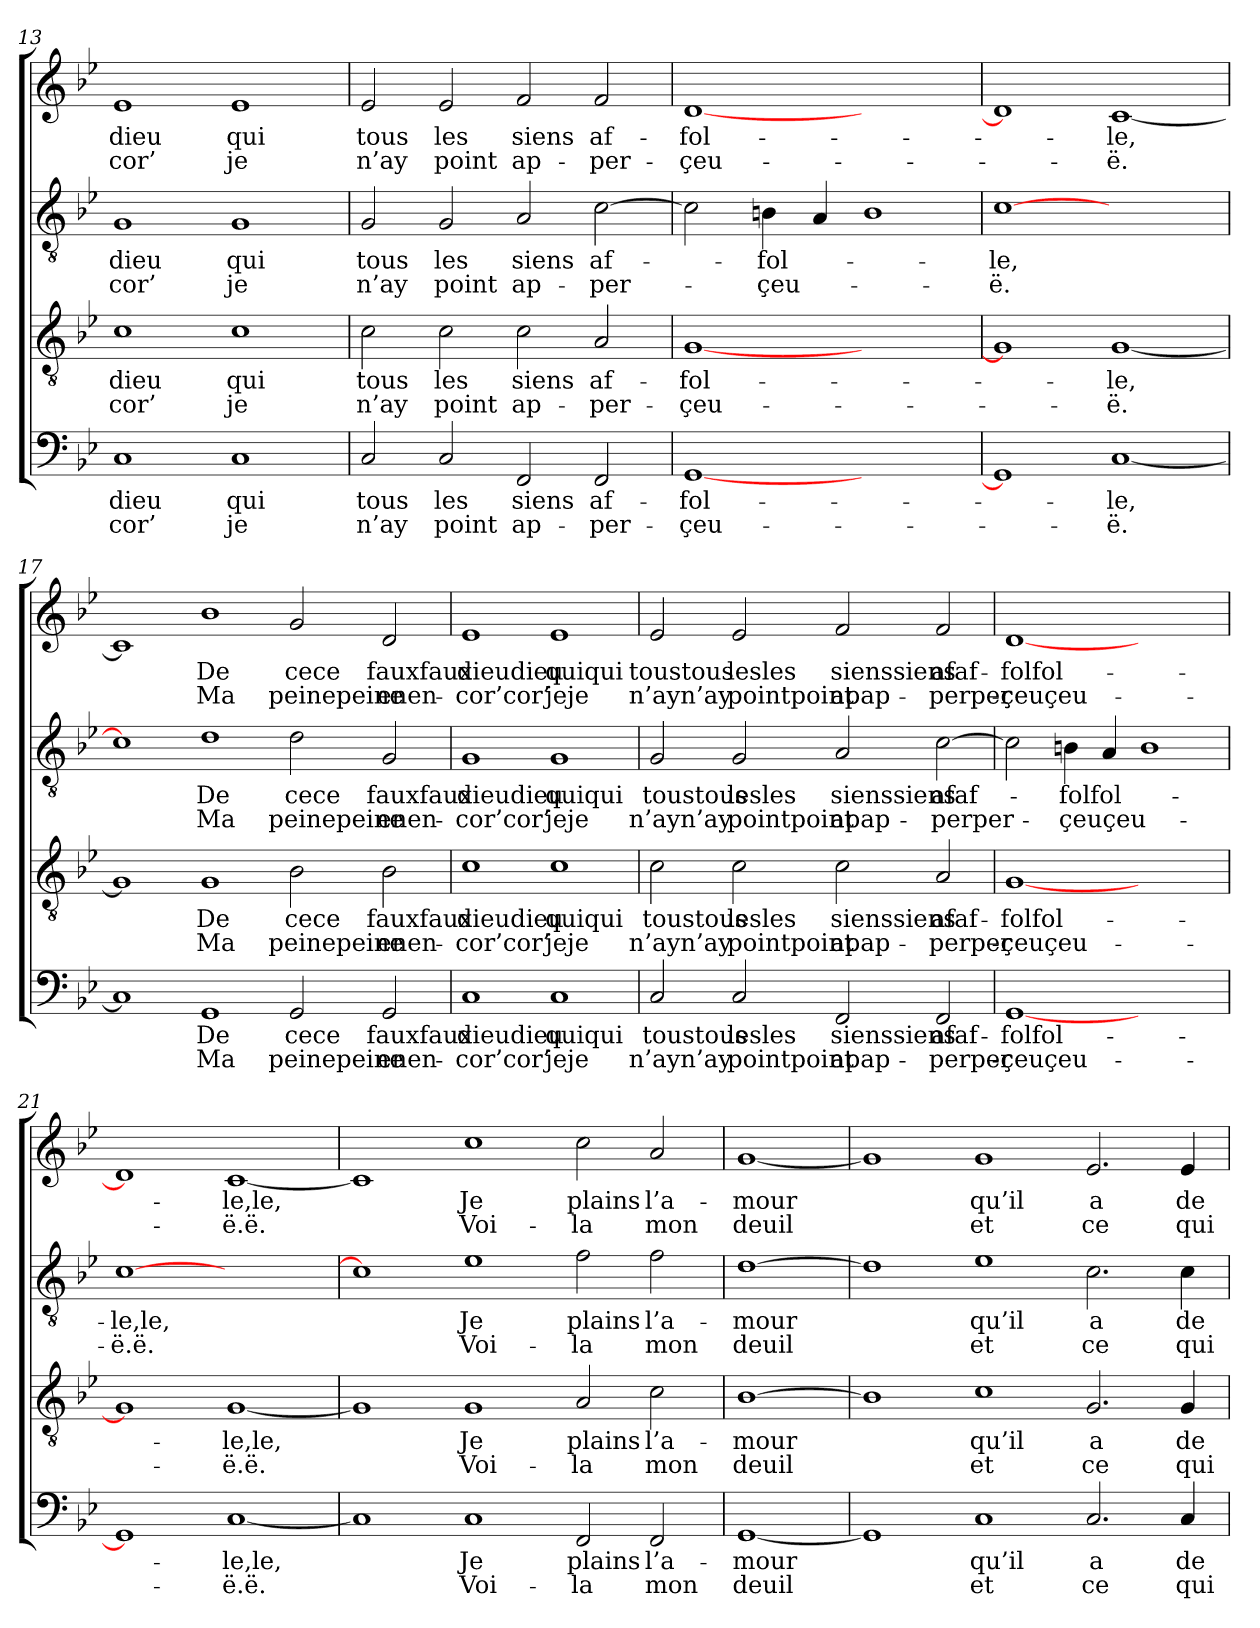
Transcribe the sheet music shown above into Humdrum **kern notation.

**kern	**text	**text	**kern	**text	**text	**kern	**text	**text	**kern	**text	**text
*part4	*part4	*part4	*part3	*part3	*part3	*part2	*part2	*part2	*part1	*part1	*part1
*staff4	*staff4	*staff4	*staff3	*staff3	*staff3	*staff2	*staff2	*staff2	*staff1	*staff1	*staff1
!!LO:LB:g=z
*clefF4	*	*	*clefGv2	*	*	*clefGv2	*	*	*clefG2	*	*
*k[b-e-]	*	*	*k[b-e-]	*	*	*k[b-e-]	*	*	*k[b-e-]	*	*
=13	=13	=13	=13	=13	=13	=13	=13	=13	=13	=13	=13
1C	dieu	-cor’	1c	dieu	-cor’	1G	dieu	-cor’	1e-	dieu	-cor’
1C	qui	je	1c	qui	je	1G	qui	je	1e-	qui	je
=14	=14	=14	=14	=14	=14	=14	=14	=14	=14	=14	=14
2C	tous	n’ay	2c	tous	n’ay	2G	tous	n’ay	2e-	tous	n’ay
2C	les	point	2c	les	point	2G	les	point	2e-	les	point
2FF	siens	ap-	2c	siens	ap-	2A	siens	ap-	2f	siens	ap-
2FF	af-	-per-	2A	af-	-per-	[2c	af-	-per-	2f	af-	-per-
=15	=15	=15	=15	=15	=15	=15	=15	=15	=15	=15	=15
[1GG	-fol-	-çeu-	[1G	-fol-	-çeu-	2c]	.	.	[1d	-fol-	-çeu-
.	.	.	.	.	.	4Bn	-fol-	-çeu-	.	.	.
.	.	.	.	.	.	4A	.	.	.	.	.
1ryy	.	.	1ryy	.	.	1B	.	.	1ryy	.	.
=16	=16	=16	=16	=16	=16	=16	=16	=16	=16	=16	=16
1GG]	.	.	1G]	.	.	[1c	-le,	-ë.	1d]	.	.
[1C	-le,	-ë.	[1G	-le,	-ë.	1ryy	.	.	[1c	-le,	-ë.
=17	=17	=17	=17	=17	=17	=17	=17	=17	=17	=17	=17
1C]	.	.	1G]	.	.	1c]	.	.	1c]	.	.
1GG	De	Ma	1G	De	Ma	1d	De	Ma	1b-	De	Ma
2GG	cece	peinepeine	2B-	cece	peinepeine	2d	cece	peinepeine	2g	cece	peinepeine
2GG	fauxfaux	enen-	2B-	fauxfaux	enen-	2G	fauxfaux	enen-	2d	fauxfaux	enen-
!!LO:PB:g=z
=18	=18	=18	=18	=18	=18	=18	=18	=18	=18	=18	=18
1C	dieudieu	-cor’cor’	1c	dieudieu	-cor’cor’	1G	dieudieu	-cor’cor’	1e-	dieudieu	-cor’cor’
1C	quiqui	jeje	1c	quiqui	jeje	1G	quiqui	jeje	1e-	quiqui	jeje
=19	=19	=19	=19	=19	=19	=19	=19	=19	=19	=19	=19
2C	toustous	n’ayn’ay	2c	toustous	n’ayn’ay	2G	toustous	n’ayn’ay	2e-	toustous	n’ayn’ay
2C	lesles	pointpoint	2c	lesles	pointpoint	2G	lesles	pointpoint	2e-	lesles	pointpoint
2FF	sienssiens	apap-	2c	sienssiens	apap-	2A	sienssiens	apap-	2f	sienssiens	apap-
2FF	afaf-	-perper-	2A	afaf-	-perper-	[2c	afaf-	-perper-	2f	afaf-	-perper-
=20	=20	=20	=20	=20	=20	=20	=20	=20	=20	=20	=20
[1GG	-folfol-	-çeuçeu-	[1G	-folfol-	-çeuçeu-	2c]	.	.	[1d	-folfol-	-çeuçeu-
.	.	.	.	.	.	4Bn	-folfol-	-çeuçeu-	.	.	.
.	.	.	.	.	.	4A	.	.	.	.	.
1ryy	.	.	1ryy	.	.	1B	.	.	1ryy	.	.
=21	=21	=21	=21	=21	=21	=21	=21	=21	=21	=21	=21
1GG]	.	.	1G]	.	.	[1c	-le,le,	-ë.ë.	1d]	.	.
[1C	-le,le,	-ë.ë.	[1G	-le,le,	-ë.ë.	1ryy	.	.	[1c	-le,le,	-ë.ë.
=22	=22	=22	=22	=22	=22	=22	=22	=22	=22	=22	=22
1C]	.	.	1G]	.	.	1c]	.	.	1c]	.	.
1C	Je	Voi-	1G	Je	Voi-	1e-	Je	Voi-	1cc	Je	Voi-
2FF	plains	-la	2A	plains	-la	2f	plains	-la	2cc	plains	-la
2FF	l’a-	mon	2c	l’a-	mon	2f	l’a-	mon	2a	l’a-	mon
=23	=23	=23	=23	=23	=23	=23	=23	=23	=23	=23	=23
[1GG	-mour	deuil	[1B-	-mour	deuil	[1d	-mour	deuil	[1g	-mour	deuil
!!LO:LB:g=z
=24	=24	=24	=24	=24	=24	=24	=24	=24	=24	=24	=24
1GG]	.	.	1B-]	.	.	1d]	.	.	1g]	.	.
1C	qu’il	et	1c	qu’il	et	1e-	qu’il	et	1g	qu’il	et
2.C	a	ce	2.G	a	ce	2.c	a	ce	2.e-	a	ce
4C	de	qui	4G	de	qui	4c	de	qui	4e-	de	qui
=	=	=	=	=	=	=	=	=	=	=	=
*-	*-	*-	*-	*-	*-	*-	*-	*-	*-	*-	*-
